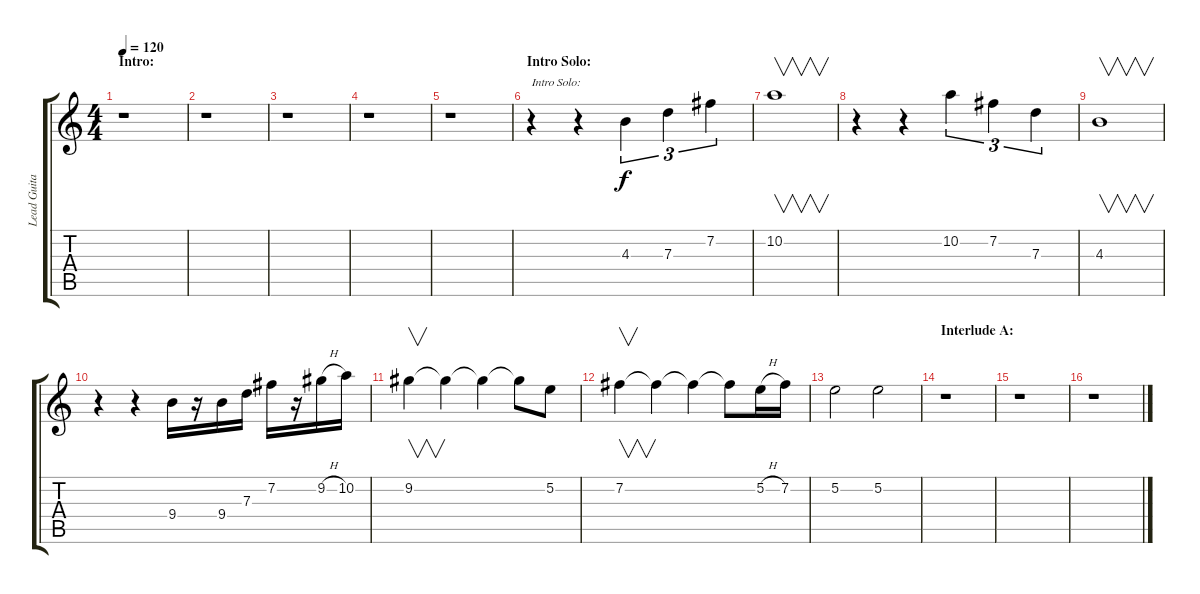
\track ("Lead Guitar Solo's" "Lead Guita") {instrument distortionguitar}
\staff {score tabs}
\tuning (E4 B3 G3 D3 A2 E2) {hide}
\ts (4 4)
\section ("" "Intro:")
\tempo 120
\clef g2
\ks c
r.1{dy f instrument distortionguitar} |
r.1 |
r.1 |
r.1 |
r.1 |
\section ("" "Intro Solo:")
r.4{txt "Intro Solo:"} r.4 4.3.4{tu (3 2)} 7.3.4{tu (3 2)} 7.2.4{tu (3 2)} |
10.2.1{v} |
r.4 r.4 10.2.4{tu (3 2)} 7.2.4{tu (3 2)} 7.3.4{tu (3 2)} |
4.3.1{v} |
r.4 r.4 9.4.16 r.16 9.4.16 7.3.16 7.2.16 r.16 9.2{h}.16 10.2.16 |
9.2.4{v} 9.2{t}.4 9.2{t}.4 9.2{t}.8 5.2.8 |
7.2.4{v} 7.2{t}.4 7.2{t}.4 7.2{t}.8 5.2{h}.16 7.2.16 |
5.2.2 5.2.2 |
\section ("" "Interlude A:")
r.1 |
r.1 |
r.1
